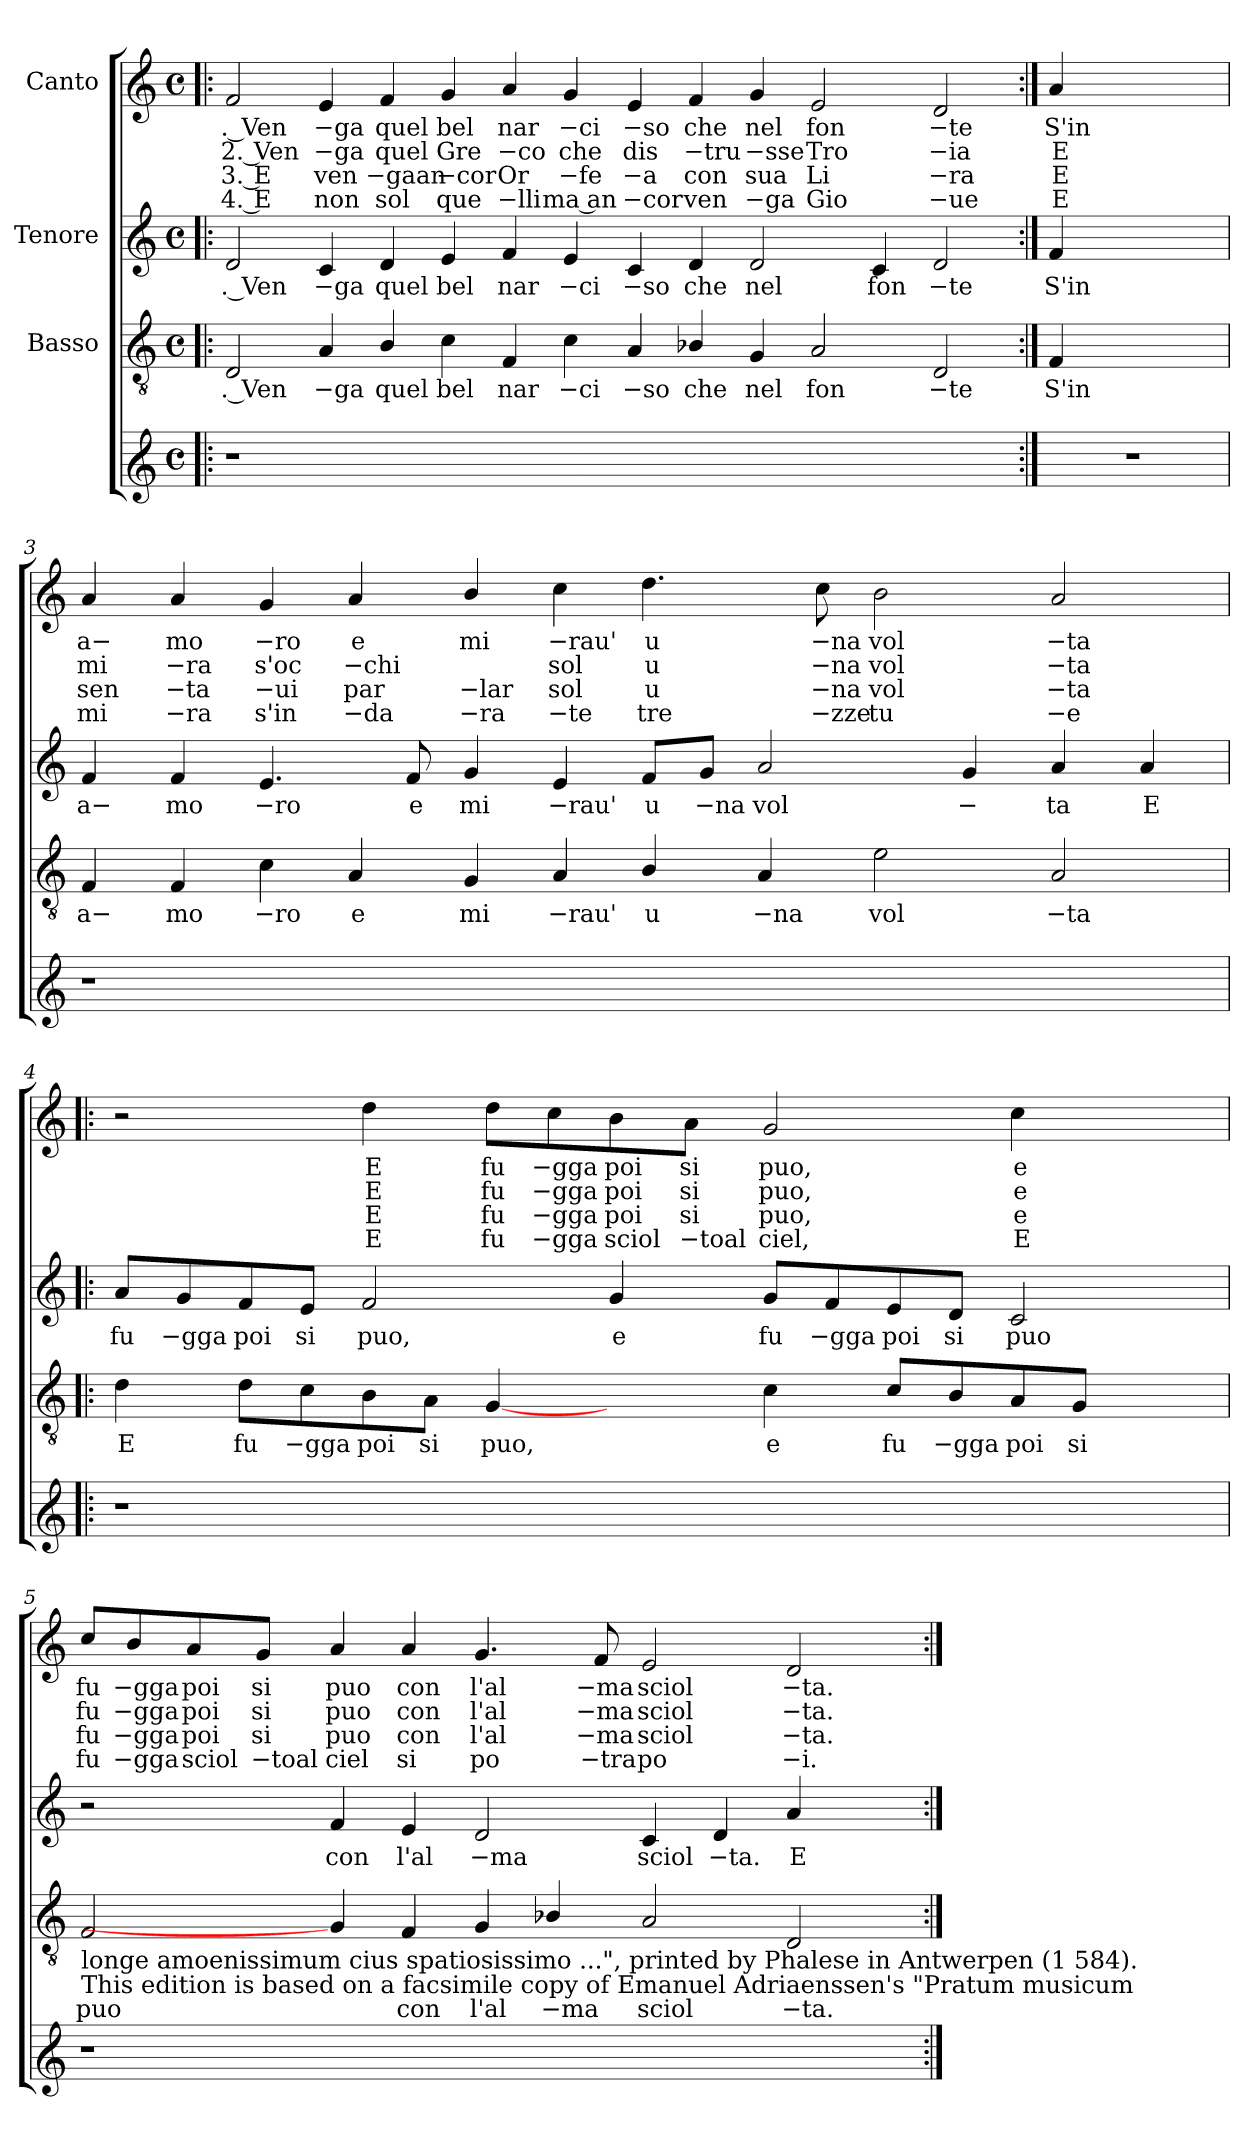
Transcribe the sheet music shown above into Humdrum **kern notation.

**kern	**kern	**text	**kern	**text	**kern	**text	**text	**text	**text
*part4	*part3	*part3	*part2	*part2	*part1	*part1	*part1	*part1	*part1
*staff4	*staff3	*staff3	*staff2	*staff2	*staff1	*staff1	*staff1	*staff1	*staff1
*	*I"Basso	*	*I"Tenore	*	*I"Canto	*	*	*	*
*stria6	*	*	*	*	*	*	*	*	*
*clefG2	*clefGv2	*	*clefG2	*	*clefG2	*	*	*	*
*k[]	*k[]	*	*k[]	*	*k[]	*	*	*	*
*C:	*C:	*	*C:	*	*C:	*	*	*	*
*M4/4	*M4/4	*	*M4/4	*	*M4/4	*	*	*	*
*met(c)	*met(c)	*	*met(c)	*	*met(c)	*	*	*	*
=1!|:	=1!|:	=1!|:	=1!|:	=1!|:	=1!|:	=1!|:	=1!|:	=1!|:	=1!|:
!	!	!LO:LY:b:rj	!	!LO:LY:b:rj	!	!LO:LY:b:rj	!LO:LY:b:rj	!LO:LY:b:rj	!LO:LY:b:rj
1r	2D/	. Ven	2d/	. Ven	2f/	. Ven	2. Ven	3. E	4. E
!	!	!LO:LY:b:rj	!	!LO:LY:b:rj	!	!LO:LY:b:rj	!LO:LY:b:rj	!LO:LY:b:rj	!LO:LY:b:rj
.	4A/	−ga	4c/	−ga	4e/	−ga	−ga	ven	non
!	!	!LO:LY:b	!	!LO:LY:b	!	!LO:LY:b	!LO:LY:b	!LO:LY:b	!LO:LY:b
.	4B/	quel	4d/	quel	4f/	quel	quel	−gaan	sol
!	!	!LO:LY:b	!	!LO:LY:b	!	!LO:LY:b	!LO:LY:b	!LO:LY:b	!LO:LY:b
0ryy	4c\	bel	4e/	bel	4g/	bel	Gre	−cor	que
!	!	!LO:LY:b	!	!LO:LY:b	!	!LO:LY:b	!LO:LY:b	!LO:LY:b	!LO:LY:b
.	4F/	nar	4f/	nar	4a/	nar	−co	Or	−lli
!	!	!LO:LY:b:rj	!	!LO:LY:b:rj	!	!LO:LY:b:rj	!LO:LY:b:rj	!LO:LY:b:rj	!LO:LY:b:rj
.	4c\	−ci	4e/	−ci	4g/	−ci	che	−fe	ma an
!	!	!LO:LY:b:rj	!	!LO:LY:b:rj	!	!LO:LY:b:rj	!LO:LY:b:rj	!LO:LY:b:rj	!LO:LY:b:rj
.	4A/	−so	4c/	−so	4e/	−so	dis	−a	−cor
!	!	!LO:LY:b	!	!LO:LY:b	!	!LO:LY:b	!LO:LY:b	!LO:LY:b	!LO:LY:b
.	4B-X/	che	4d/	che	4f/	che	−tru	con	ven
!	!	!LO:LY:b	!	!LO:LY:b	!	!LO:LY:b	!LO:LY:b	!LO:LY:b	!LO:LY:b
.	4G/	nel	2d/	nel	4g/	nel	−sse	sua	−ga
!	!	!LO:LY:b	!	!	!	!LO:LY:b	!LO:LY:b	!LO:LY:b	!LO:LY:b
.	2A/	fon	.	.	2e/	fon	Tro	Li	Gio
!	!	!	!	!LO:LY:b	!	!	!	!	!
.	.	.	4c/	fon	.	.	.	.	.
!	!	!LO:LY:b:rj	!	!LO:LY:b:rj	!	!LO:LY:b:rj	!LO:LY:b:rj	!LO:LY:b:rj	!LO:LY:b:rj
2ryy	2D/	−te	2d/	−te	2d/	−te	−ia	−ra	−ue
=2:|!	=2:|!	=2:|!	=2:|!	=2:|!	=2:|!	=2:|!	=2:|!	=2:|!	=2:|!
!	!	!LO:LY:b	!	!LO:LY:b	!	!LO:LY:b	!LO:LY:b	!LO:LY:b	!LO:LY:b
1r	4F/	S'in	4f/	S'in	4a/	S'in	E	E	E
.	2.ryy	.	2.ryy	.	2.ryy	.	.	.	.
!!LO:LB:g=z
=3	=3	=3	=3	=3	=3	=3	=3	=3	=3
!	!	!LO:LY:b	!	!LO:LY:b	!	!LO:LY:b	!LO:LY:b	!LO:LY:b	!LO:LY:b
1r	4F/	a−	4f/	a−	4a/	a−	mi	sen	mi
!	!	!LO:LY:b	!	!LO:LY:b	!	!LO:LY:b	!LO:LY:b	!LO:LY:b	!LO:LY:b
.	4F/	mo	4f/	mo	4a/	mo	−ra	−ta	−ra
!	!	!LO:LY:b:rj	!	!LO:LY:b:rj	!	!LO:LY:b:rj	!LO:LY:b:rj	!LO:LY:b:rj	!LO:LY:b:rj
.	4c\	−ro	4.e/	−ro	4g/	−ro	s'oc	−ui	s'in
!	!	!LO:LY:b	!	!	!	!LO:LY:b	!LO:LY:b	!LO:LY:b	!LO:LY:b
.	4A/	e	.	.	4a/	e	−chi	par	−da
!	!	!	!	!LO:LY:b	!	!	!	!	!
.	.	.	8f/	e	.	.	.	.	.
!	!	!LO:LY:b	!	!LO:LY:b	!	!LO:LY:b	!	!LO:LY:b	!LO:LY:b
0ryy	4G/	mi	4g/	mi	4b/	mi	.	−lar	−ra
!	!	!LO:LY:b:rj	!	!LO:LY:b:rj	!	!LO:LY:b:rj	!LO:LY:b:rj	!LO:LY:b:rj	!LO:LY:b:rj
.	4A/	−rau'	4e/	−rau'	4cc\	−rau'	sol	sol	−te
!	!	!LO:LY:b	!	!LO:LY:b	!	!LO:LY:b	!LO:LY:b	!LO:LY:b	!LO:LY:b
.	4B/	u	8f/L	u	4.dd\	u	u	u	tre
!	!	!	!	!LO:LY:b:rj	!	!	!	!	!
.	.	.	8g/J	−na	.	.	.	.	.
!	!	!LO:LY:b:rj	!	!LO:LY:b	!	!	!	!	!
.	4A/	−na	2a/	vol	.	.	.	.	.
!	!	!	!	!	!	!LO:LY:b:rj	!LO:LY:b:rj	!LO:LY:b:rj	!LO:LY:b:rj
.	.	.	.	.	8cc\	−na	−na	−na	−zze
!	!	!LO:LY:b	!	!	!	!LO:LY:b	!LO:LY:b	!LO:LY:b	!LO:LY:b
.	2e\	vol	.	.	2b\	vol	vol	vol	tu
!	!	!	!	!LO:LY:b	!	!	!	!	!
.	.	.	4g/	−	.	.	.	.	.
!	!	!LO:LY:b:rj	!	!LO:LY:b	!	!LO:LY:b:rj	!LO:LY:b:rj	!LO:LY:b:rj	!LO:LY:b:rj
.	2A/	−ta	4a/	ta	2a/	−ta	−ta	−ta	−e
!	!	!	!	!LO:LY:b	!	!	!	!	!
.	.	.	4a/	E	.	.	.	.	.
!!LO:LB:g=z
=4!|:	=4!|:	=4!|:	=4!|:	=4!|:	=4!|:	=4!|:	=4!|:	=4!|:	=4!|:
!	!	!LO:LY:b	!	!LO:LY:b	!	!	!	!	!
1r	4d\	E	8a/L	fu	2r	.	.	.	.
!	!	!	!	!LO:LY:b:rj	!	!	!	!	!
.	.	.	8g/	−gga	.	.	.	.	.
!	!	!LO:LY:b	!	!LO:LY:b	!	!	!	!	!
.	8d\L	fu	8f/	poi	.	.	.	.	.
!	!	!LO:LY:b:rj	!	!LO:LY:b	!	!	!	!	!
.	8c\	−gga	8e/J	si	.	.	.	.	.
!	!	!LO:LY:b	!	!LO:LY:b	!	!LO:LY:b	!LO:LY:b	!LO:LY:b	!LO:LY:b
.	8B\	poi	2f/	puo,	4dd\	E	E	E	E
!	!	!LO:LY:b	!	!	!	!	!	!	!
.	8A\J	si	.	.	.	.	.	.	.
!	!	!LO:LY:b	!	!	!	!LO:LY:b	!LO:LY:b	!LO:LY:b	!LO:LY:b
.	[4G/	puo,	.	.	8dd\L	fu	fu	fu	fu
!	!	!	!	!	!	!LO:LY:b:rj	!LO:LY:b:rj	!LO:LY:b:rj	!LO:LY:b:rj
.	.	.	.	.	8cc\	−gga	−gga	−gga	−gga
!	!	!	!	!LO:LY:b	!	!LO:LY:b	!LO:LY:b	!LO:LY:b	!LO:LY:b
1ryy	4ryy	.	4g/	e	8b\	poi	poi	poi	sciol
!	!	!	!	!	!	!LO:LY:b	!LO:LY:b	!LO:LY:b	!LO:LY:b
.	.	.	.	.	8a\J	si	si	si	−toal
!	!	!LO:LY:b	!	!LO:LY:b	!	!LO:LY:b	!LO:LY:b	!LO:LY:b	!LO:LY:b
.	4c\	e	8g/L	fu	2g/	puo,	puo,	puo,	ciel,
!	!	!	!	!LO:LY:b:rj	!	!	!	!	!
.	.	.	8f/	−gga	.	.	.	.	.
!	!	!LO:LY:b	!	!LO:LY:b	!	!	!	!	!
.	8c/L	fu	8e/	poi	.	.	.	.	.
!	!	!LO:LY:b:rj	!	!LO:LY:b	!	!	!	!	!
.	8B/	−gga	8d/J	si	.	.	.	.	.
!	!	!LO:LY:b	!	!LO:LY:b	!	!LO:LY:b	!LO:LY:b	!LO:LY:b	!LO:LY:b
.	8A/	poi	2c/	puo	4cc\	e	e	e	E
!	!	!LO:LY:b	!	!	!	!	!	!	!
.	8G/J	si	.	.	.	.	.	.	.
4ryy	4ryy	.	.	.	4ryy	.	.	.	.
!!LO:PB:g=z
=5	=5	=5	=5	=5	=5	=5	=5	=5	=5
!	!LO:TX:b:t=longe amoenissimum cius spatiosissimo ...", printed by Phalese in Antwerpen (1 584).	!	!	!	!	!	!	!	!
!	!LO:TX:b:t=This edition is based on a facsimile copy of Emanuel Adriaenssen's "Pratum musicum	!	!	!	!	!	!	!	!
!	!	!LO:LY:b	!	!	!	!LO:LY:b	!LO:LY:b	!LO:LY:b	!LO:LY:b
1r	2F/	puo	2r	.	8cc/L	fu	fu	fu	fu
!	!	!	!	!	!	!LO:LY:b:rj	!LO:LY:b:rj	!LO:LY:b:rj	!LO:LY:b:rj
.	.	.	.	.	8b/	−gga	−gga	−gga	−gga
!	!	!	!	!	!	!LO:LY:b	!LO:LY:b	!LO:LY:b	!LO:LY:b
.	.	.	.	.	8a/	poi	poi	poi	sciol
!	!	!	!	!	!	!LO:LY:b	!LO:LY:b	!LO:LY:b	!LO:LY:b
.	.	.	.	.	8g/J	si	si	si	−toal
!	!	!	!	!LO:LY:b	!	!LO:LY:b	!LO:LY:b	!LO:LY:b	!LO:LY:b
.	4G/]	.	4f/	con	4a/	puo	puo	puo	ciel
!	!	!LO:LY:b	!	!LO:LY:b	!	!LO:LY:b	!LO:LY:b	!LO:LY:b	!LO:LY:b
.	4F/	con	4e/	l'al	4a/	con	con	con	si
!	!	!LO:LY:b	!	!LO:LY:b:rj	!	!LO:LY:b	!LO:LY:b	!LO:LY:b	!LO:LY:b
1.ryy	4G/	l'al	2d/	−ma	4.g/	l'al	l'al	l'al	po
!	!	!LO:LY:b:rj	!	!	!	!	!	!	!
.	4B-X/	−ma	.	.	.	.	.	.	.
!	!	!	!	!	!	!LO:LY:b:rj	!LO:LY:b:rj	!LO:LY:b:rj	!LO:LY:b:rj
.	.	.	.	.	8f/	−ma	−ma	−ma	−tra
!	!	!LO:LY:b	!	!LO:LY:b	!	!LO:LY:b	!LO:LY:b	!LO:LY:b	!LO:LY:b
.	2A/	sciol	4c/	sciol	2e/	sciol	sciol	sciol	po
!	!	!	!	!LO:LY:b:rj	!	!	!	!	!
.	.	.	4d/	−ta.	.	.	.	.	.
!	!	!LO:LY:b:rj	!	!LO:LY:b	!	!LO:LY:b:rj	!LO:LY:b:rj	!LO:LY:b:rj	!LO:LY:b:rj
.	2D/	−ta.	4a/	E	2d/	−ta.	−ta.	−ta.	−i.
.	.	.	4ryy	.	.	.	.	.	.
=:|!	=:|!	=:|!	=:|!	=:|!	=:|!	=:|!	=:|!	=:|!	=:|!
*-	*-	*-	*-	*-	*-	*-	*-	*-	*-
